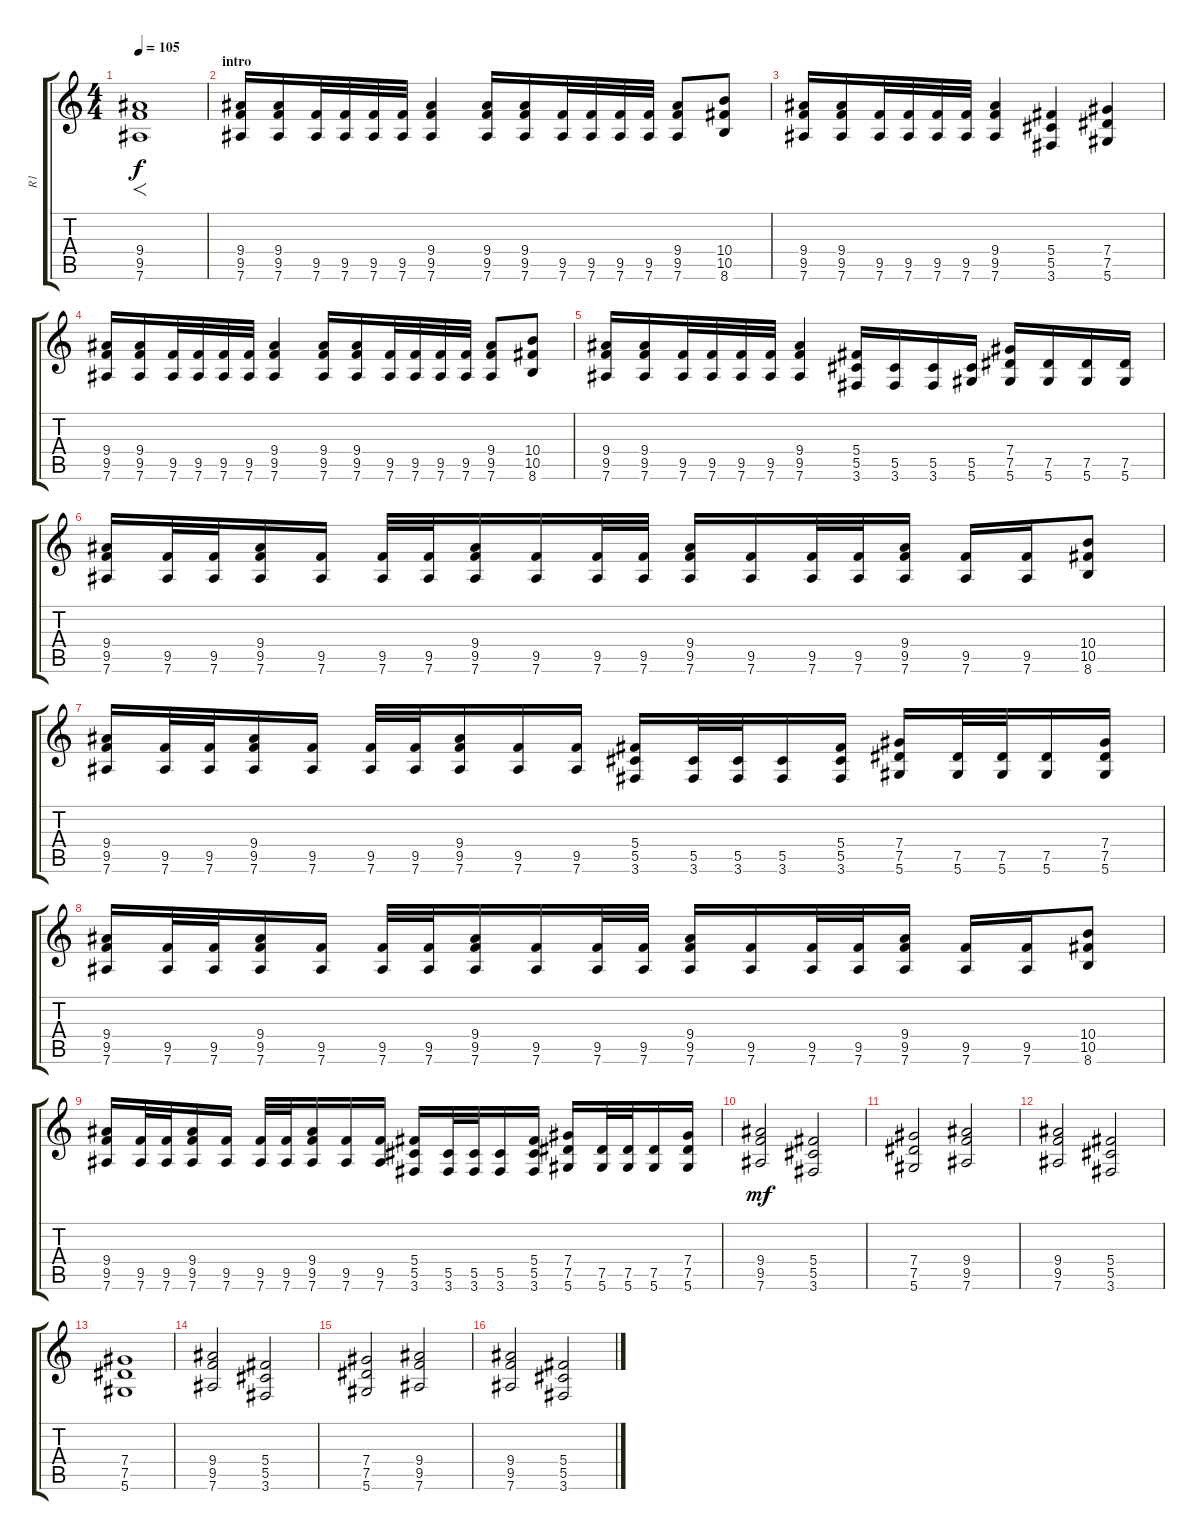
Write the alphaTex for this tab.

\track ("R1" "R1") {instrument distortionguitar}
\staff {score tabs}
\tuning (Eb4 Bb3 Gb3 Db3 Ab2 Eb2) {hide}
\ts (4 4)
\tempo 105
\clef g2
\ks c
(9.4 9.5 7.6).1{f dy f instrument distortionguitar} |
\section ("" "intro")
(9.4 9.5 7.6).16 (9.4 9.5 7.6).16 (9.5 7.6).32 (9.5 7.6).32 (9.5 7.6).32 (9.5 7.6).32 (9.4 9.5 7.6).4 (9.4 9.5 7.6).16 (9.4 9.5 7.6).16 (9.5 7.6).32 (9.5 7.6).32 (9.5 7.6).32 (9.5 7.6).32 (9.4 9.5 7.6).8 (10.4 10.5 8.6).8 |
(9.4 9.5 7.6).16 (9.4 9.5 7.6).16 (9.5 7.6).32 (9.5 7.6).32 (9.5 7.6).32 (9.5 7.6).32 (9.4 9.5 7.6).4 (5.4 5.5 3.6).4 (7.4 7.5 5.6).4 |
(9.4 9.5 7.6).16 (9.4 9.5 7.6).16 (9.5 7.6).32 (9.5 7.6).32 (9.5 7.6).32 (9.5 7.6).32 (9.4 9.5 7.6).4 (9.4 9.5 7.6).16 (9.4 9.5 7.6).16 (9.5 7.6).32 (9.5 7.6).32 (9.5 7.6).32 (9.5 7.6).32 (9.4 9.5 7.6).8 (10.4 10.5 8.6).8 |
(9.4 9.5 7.6).16 (9.4 9.5 7.6).16 (9.5 7.6).32 (9.5 7.6).32 (9.5 7.6).32 (9.5 7.6).32 (9.4 9.5 7.6).4 (5.4 5.5 3.6).16 (5.5 3.6).16 (5.5 3.6).16 (5.5 5.6).16 (7.4 7.5 5.6).16 (7.5 5.6).16 (7.5 5.6).16 (7.5 5.6).16 |
\section ("" "")
(9.4 9.5 7.6).16 (9.5 7.6).32 (9.5 7.6).32 (9.4 9.5 7.6).16 (9.5 7.6).16 (9.5 7.6).32 (9.5 7.6).32 (9.4 9.5 7.6).16 (9.5 7.6).16 (9.5 7.6).32 (9.5 7.6).32 (9.4 9.5 7.6).16 (9.5 7.6).16 (9.5 7.6).32 (9.5 7.6).32 (9.4 9.5 7.6).16 (9.5 7.6).16 (9.5 7.6).16 (10.4 10.5 8.6).8 |
(9.4 9.5 7.6).16 (9.5 7.6).32 (9.5 7.6).32 (9.4 9.5 7.6).16 (9.5 7.6).16 (9.5 7.6).32 (9.5 7.6).32 (9.4 9.5 7.6).16 (9.5 7.6).16 (9.5 7.6).16 (5.4 5.5 3.6).16 (5.5 3.6).32 (5.5 3.6).32 (5.5 3.6).16 (5.4 5.5 3.6).16 (7.4 7.5 5.6).16 (7.5 5.6).32 (7.5 5.6).32 (7.5 5.6).16 (7.4 7.5 5.6).16 |
(9.4 9.5 7.6).16 (9.5 7.6).32 (9.5 7.6).32 (9.4 9.5 7.6).16 (9.5 7.6).16 (9.5 7.6).32 (9.5 7.6).32 (9.4 9.5 7.6).16 (9.5 7.6).16 (9.5 7.6).32 (9.5 7.6).32 (9.4 9.5 7.6).16 (9.5 7.6).16 (9.5 7.6).32 (9.5 7.6).32 (9.4 9.5 7.6).16 (9.5 7.6).16 (9.5 7.6).16 (10.4 10.5 8.6).8 |
(9.4 9.5 7.6).16 (9.5 7.6).32 (9.5 7.6).32 (9.4 9.5 7.6).16 (9.5 7.6).16 (9.5 7.6).32 (9.5 7.6).32 (9.4 9.5 7.6).16 (9.5 7.6).16 (9.5 7.6).16 (5.4 5.5 3.6).16 (5.5 3.6).32 (5.5 3.6).32 (5.5 3.6).16 (5.4 5.5 3.6).16 (7.4 7.5 5.6).16 (7.5 5.6).32 (7.5 5.6).32 (7.5 5.6).16 (7.4 7.5 5.6).16 |
\section ("" "")
(9.4 9.5 7.6).2{dy mf} (5.4 5.5 3.6).2 |
(7.4 7.5 5.6).2 (9.4 9.5 7.6).2 |
(9.4 9.5 7.6).2 (5.4 5.5 3.6).2 |
(7.4 7.5 5.6).1 |
(9.4 9.5 7.6).2 (5.4 5.5 3.6).2 |
(7.4 7.5 5.6).2 (9.4 9.5 7.6).2 |
(9.4 9.5 7.6).2 (5.4 5.5 3.6).2
